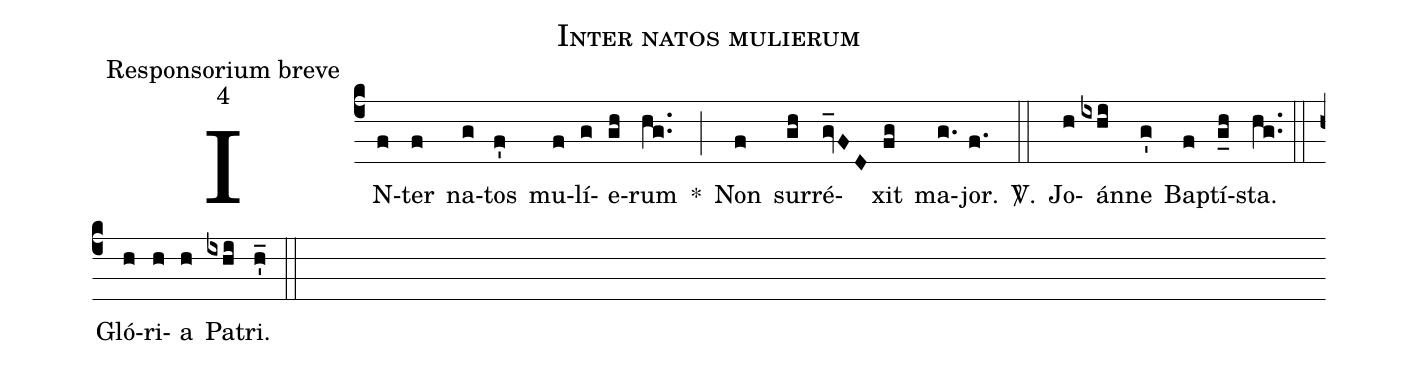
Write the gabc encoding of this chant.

name:Inter natos mulierum;
office-part:Responsorium breve;
mode:4;
%%
(c4) IN(f)ter(f) na(g)tos(f') mu(f)lí(g)e(gh)rum(hg..) *(;) Non(f) sur(gh)ré(gv_FD)xit(fg) ma(g.)jor.(f.) <sp>V/</sp>.(::) Jo(h)án(ixhi)ne(g') Ba(f)ptí(g_h)sta.(hg..) (::) Gló(h)ri(h)a(h) Pa(ixhi)tri.(h'_) (::)
